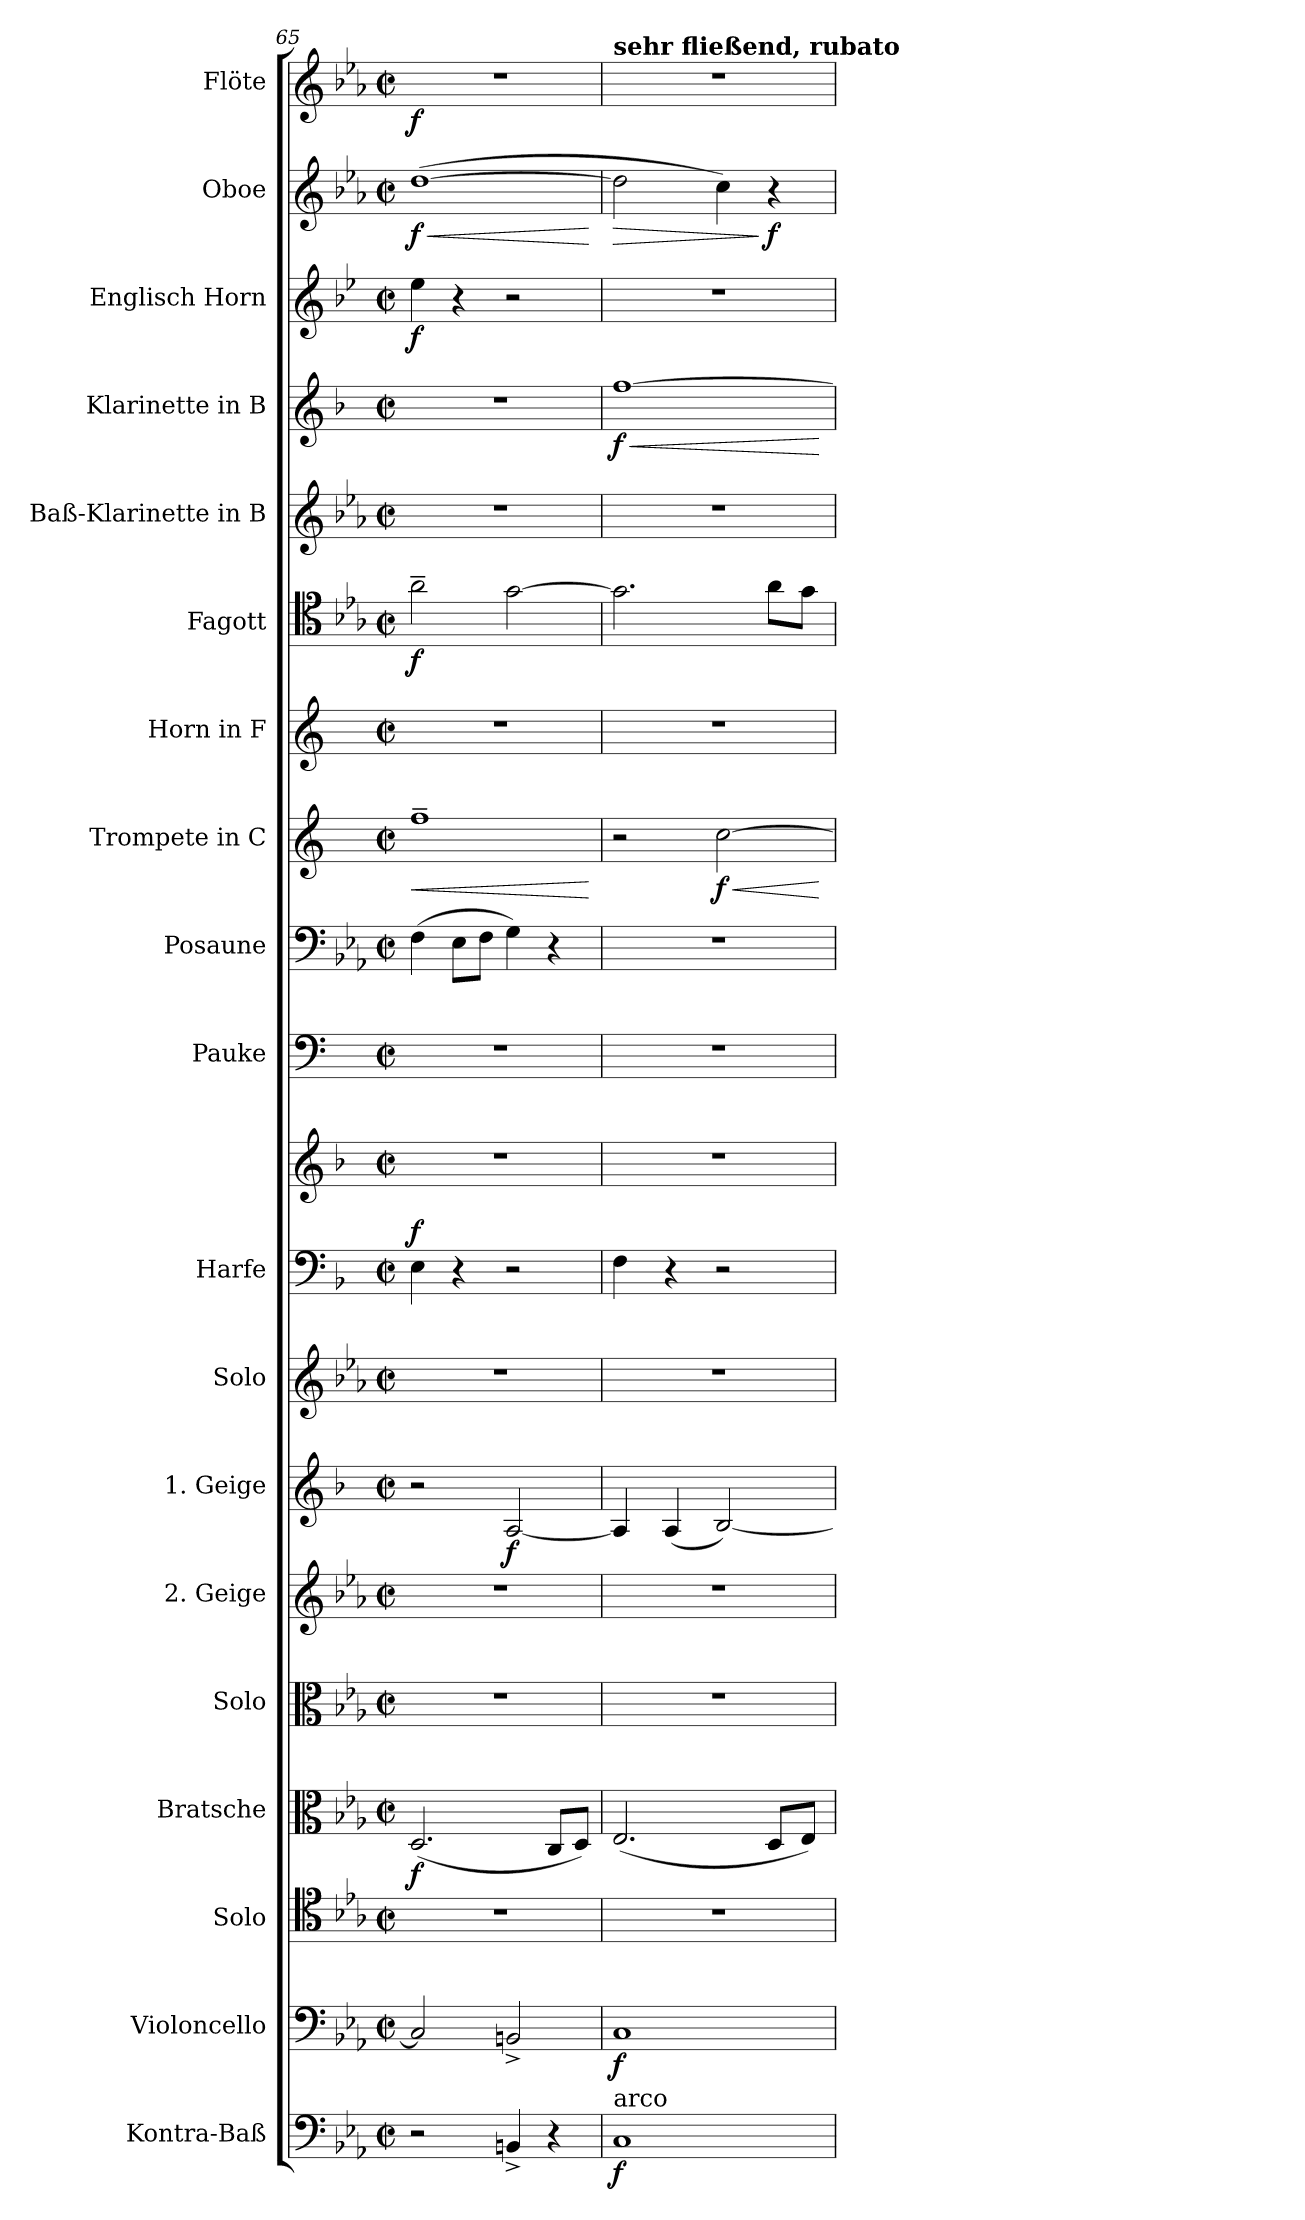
**kern	**dynam	**kern	**dynam	**kern	**kern	**dynam	**kern	**kern	**kern	**dynam	**kern	**kern	**kern	**dynam	**kern	**kern	**kern	**dynam	**kern	**kern	**dynam	**kern	**kern	**dynam	**kern	**dynam	**kern	**dynam	**kern	**dynam
*part19	*part19	*part18	*part18	*part17	*part16	*part16	*part15	*part14	*part13	*part13	*part12	*part11	*part11	*part11	*part10	*part9	*part8	*part8	*part7	*part6	*part6	*part5	*part4	*part4	*part3	*part3	*part2	*part2	*part1	*part1
*staff20	*staff20	*staff19	*staff19	*staff18	*staff17	*staff17	*staff16	*staff15	*staff14	*staff14	*staff13	*staff12	*staff11	*staff11/12	*staff10	*staff9	*staff8	*staff8	*staff7	*staff6	*staff6	*staff5	*staff4	*staff4	*staff3	*staff3	*staff2	*staff2	*staff1	*staff1
*I"Kontra-Baß	*	*I"Violoncello	*	*I"Solo	*I"Bratsche	*	*I"Solo	*I"2. Geige	*I"1. Geige	*	*I"Solo	*I"Harfe	*	*	*I"Pauke	*I"Posaune	*I"Trompete in C	*	*I"Horn in F	*I"Fagott	*	*I"Baß-Klarinette in B	*I"Klarinette in B	*	*I"Englisch Horn	*	*I"Oboe	*	*I"Flöte	*
*	*	*I'Vlc.	*	*I'Solo	*I'Br.	*	*I'Solo	*I'2. Gg	*I'1. Gg.	*	*I'Solo	*I'Hrf.	*	*	*I'Pk.	*I'Pos.	*I'Trp.	*	*I'Hr. F	*I'Fg.	*	*	*I'Kl. B	*	*I'E. H.	*	*I'Ob.	*	*I'Fl.	*
*clefF4	*	*clefF4	*	*clefC4	*clefC3	*	*clefC3	*clefG2	*clefG2	*	*clefG2	*clefF4	*clefG2	*	*clefF4	*clefF4	*clefG2	*	*clefG2	*clefC4	*	*clefG2	*clefG2	*	*clefG2	*	*clefG2	*	*clefG2	*
*ITrd7c12	*	*	*	*	*	*	*	*	*ITrd1c2	*	*	*ITrd1c2	*ITrd1c2	*	*	*	*	*	*ITrd4c7	*	*	*ITrd8c14	*ITrd1c2	*	*ITrd4c7	*	*	*	*	*
*k[b-e-a-]	*	*k[b-e-a-]	*	*k[b-e-a-]	*k[b-e-a-]	*	*k[b-e-a-]	*k[b-e-a-]	*k[b-e-a-]	*	*k[b-e-a-]	*k[b-e-a-]	*k[b-e-a-]	*	*k[]	*k[b-e-a-]	*k[]	*	*k[b-]	*k[b-e-a-]	*	*k[b-e-a-]	*k[b-e-a-]	*	*k[b-e-a-]	*	*k[b-e-a-]	*	*k[b-e-a-]	*
*M2/2	*	*M2/2	*	*M2/2	*M2/2	*	*M2/2	*M2/2	*M2/2	*	*M2/2	*M2/2	*M2/2	*	*M2/2	*M2/2	*M2/2	*	*M2/2	*M2/2	*	*M2/2	*M2/2	*	*M2/2	*	*M2/2	*	*M2/2	*
*met(c|)	*	*met(c|)	*	*met(c|)	*met(c|)	*	*met(c|)	*met(c|)	*met(c|)	*	*met(c|)	*met(c|)	*met(c|)	*	*met(c|)	*met(c|)	*met(c|)	*	*met(c|)	*met(c|)	*	*met(c|)	*met(c|)	*	*met(c|)	*	*met(c|)	*	*met(c|)	*
=65	=65	=65	=65	=65	=65	=65	=65	=65	=65	=65	=65	=65	=65	=65	=65	=65	=65	=65	=65	=65	=65	=65	=65	=65	=65	=65	=65	=65	=65	=65
!	!	!	!	!	!	!LO:DY:b	!	!	!	!	!	!	!	!LO:DY:a=2	!	!	!	!LO:HP:b	!	!	!LO:DY:b	!	!	!	!	!LO:DY:b	!	!LO:HP:b	!	!
!	!	!	!	!	!	!	!	!	!	!	!	!	!	!	!	!	!	!	!	!	!	!	!	!	!	!	!	!LO:DY:n=1:b	!	!LO:DY:b
2r	.	2C/]	.	1r	(<2.D/	f	1r	1r	2r	.	1r	4D\	1r	f	1r	(>4F\	1ff~	<	1r	2a-~\	f	1r	1r	.	4a-\	f	(>[1dd	< f	1r	f
.	.	.	.	.	.	.	.	.	.	.	.	4r	.	.	.	8E-\L	.	.	.	.	.	.	.	.	4r	.	.	.	.	.
.	.	.	.	.	.	.	.	.	.	.	.	.	.	.	.	8F\J	.	.	.	.	.	.	.	.	.	.	.	.	.	.
!	!	!	!	!	!	!	!	!	!	!LO:DY:b	!	!	!	!	!	!	!	!	!	!	!	!	!	!	!	!	!	!	!	!
4BBBn^/	.	2BBn^/	.	.	.	.	.	.	[2G/	f	.	2r	.	.	.	4G\)	.	.	.	[2g\	.	.	.	.	2r	.	.	.	.	.
4r	.	.	.	.	8C/L	.	.	.	.	.	.	.	.	.	.	4r	.	.	.	.	.	.	.	.	.	.	.	.	.	.
.	.	.	.	.	8D/J)	.	.	.	.	.	.	.	.	.	.	.	.	.	.	.	.	.	.	.	.	.	.	.	.	.
.	.	.	.	.	.	.	.	.	.	.	.	.	.	.	.	.	.	[	.	.	.	.	.	.	.	.	.	[	.	.
!!LO:PB:g=z
=66	=66	=66	=66	=66	=66	=66	=66	=66	=66	=66	=66	=66	=66	=66	=66	=66	=66	=66	=66	=66	=66	=66	=66	=66	=66	=66	=66	=66	=66	=66
*	*	*	*	*	*	*	*	*	*	*	*	*	*	*	*	*	*	*	*	*	*	*	*	*	*	*	*	*	*MM130	*
!	!	!	!	!	!	!	!	!	!	!	!	!	!	!	!	!	!	!	!	!	!	!	!	!	!	!	!	!	!LO:TX:B:t=sehr fließend, rubato	!
!LO:TX:a:t=arco	!	!	!	!	!	!	!	!	!	!	!	!	!	!	!	!	!	!	!	!	!	!	!	!	!	!	!	!	!	!
!	!LO:DY:b	!	!LO:DY:b	!	!	!	!	!	!	!	!	!	!	!	!	!	!	!LO:DY:b	!	!	!	!	!	!LO:HP:b	!	!	!	!LO:HP:b	!	!
!	!	!	!	!	!	!	!	!	!	!	!	!	!	!	!	!	!	!LO:DY:n=1:b	!	!	!	!	!	!LO:DY:n=1:b	!	!	!	!LO:DY:n=1:b	!	!
!	!	!	!	!	!	!	!	!	!	!	!	!	!	!	!	!	!	!	!	!	!	!	!	!	!	!	!	!LO:DY:n=2:b	!	!
1CC	f	1C	f	1r	(<2.E-/	.	1r	1r	4G/]	.	1r	4E-\	1r	.	1r	1r	2r	other-dynamics f	1r	2.g\]	.	1r	[1ee-	< f	1r	.	2dd\]	> other-dynamics f	1r	.
.	.	.	.	.	.	.	.	.	(<4G/	.	.	4r	.	.	.	.	.	.	.	.	.	.	.	.	.	.	.	.	.	.
!	!	!	!	!	!	!	!	!	!	!	!	!	!	!	!	!	!	!LO:HP:b	!	!	!	!	!	!	!	!	!	!	!	!
!	!	!	!	!	!	!	!	!	!	!	!	!	!	!	!	!	!	!LO:DY:n=2:b	!	!	!	!	!	!	!	!	!	!	!	!
.	.	.	.	.	.	.	.	.	[2A-/)	.	.	2r	.	.	.	.	[2cc\	< f	.	.	.	.	.	.	.	.	4cc\)	.	.	.
!	!	!	!	!	!	!	!	!	!	!	!	!	!	!	!	!	!	!	!	!	!	!	!	!	!	!	!	!LO:DY:n=3:b	!	!
.	.	.	.	.	8D/L	.	.	.	.	.	.	.	.	.	.	.	.	.	.	8a-\L	.	.	.	.	.	.	4r	] f	.	.
.	.	.	.	.	8E-/J)	.	.	.	.	.	.	.	.	.	.	.	.	.	.	8g\J	.	.	.	.	.	.	.	.	.	.
.	.	.	.	.	.	.	.	.	.	.	.	.	.	.	.	.	.	[	.	.	.	.	.	[	.	.	.	.	.	.
=	=	=	=	=	=	=	=	=	=	=	=	=	=	=	=	=	=	=	=	=	=	=	=	=	=	=	=	=	=	=
*-	*-	*-	*-	*-	*-	*-	*-	*-	*-	*-	*-	*-	*-	*-	*-	*-	*-	*-	*-	*-	*-	*-	*-	*-	*-	*-	*-	*-	*-	*-
